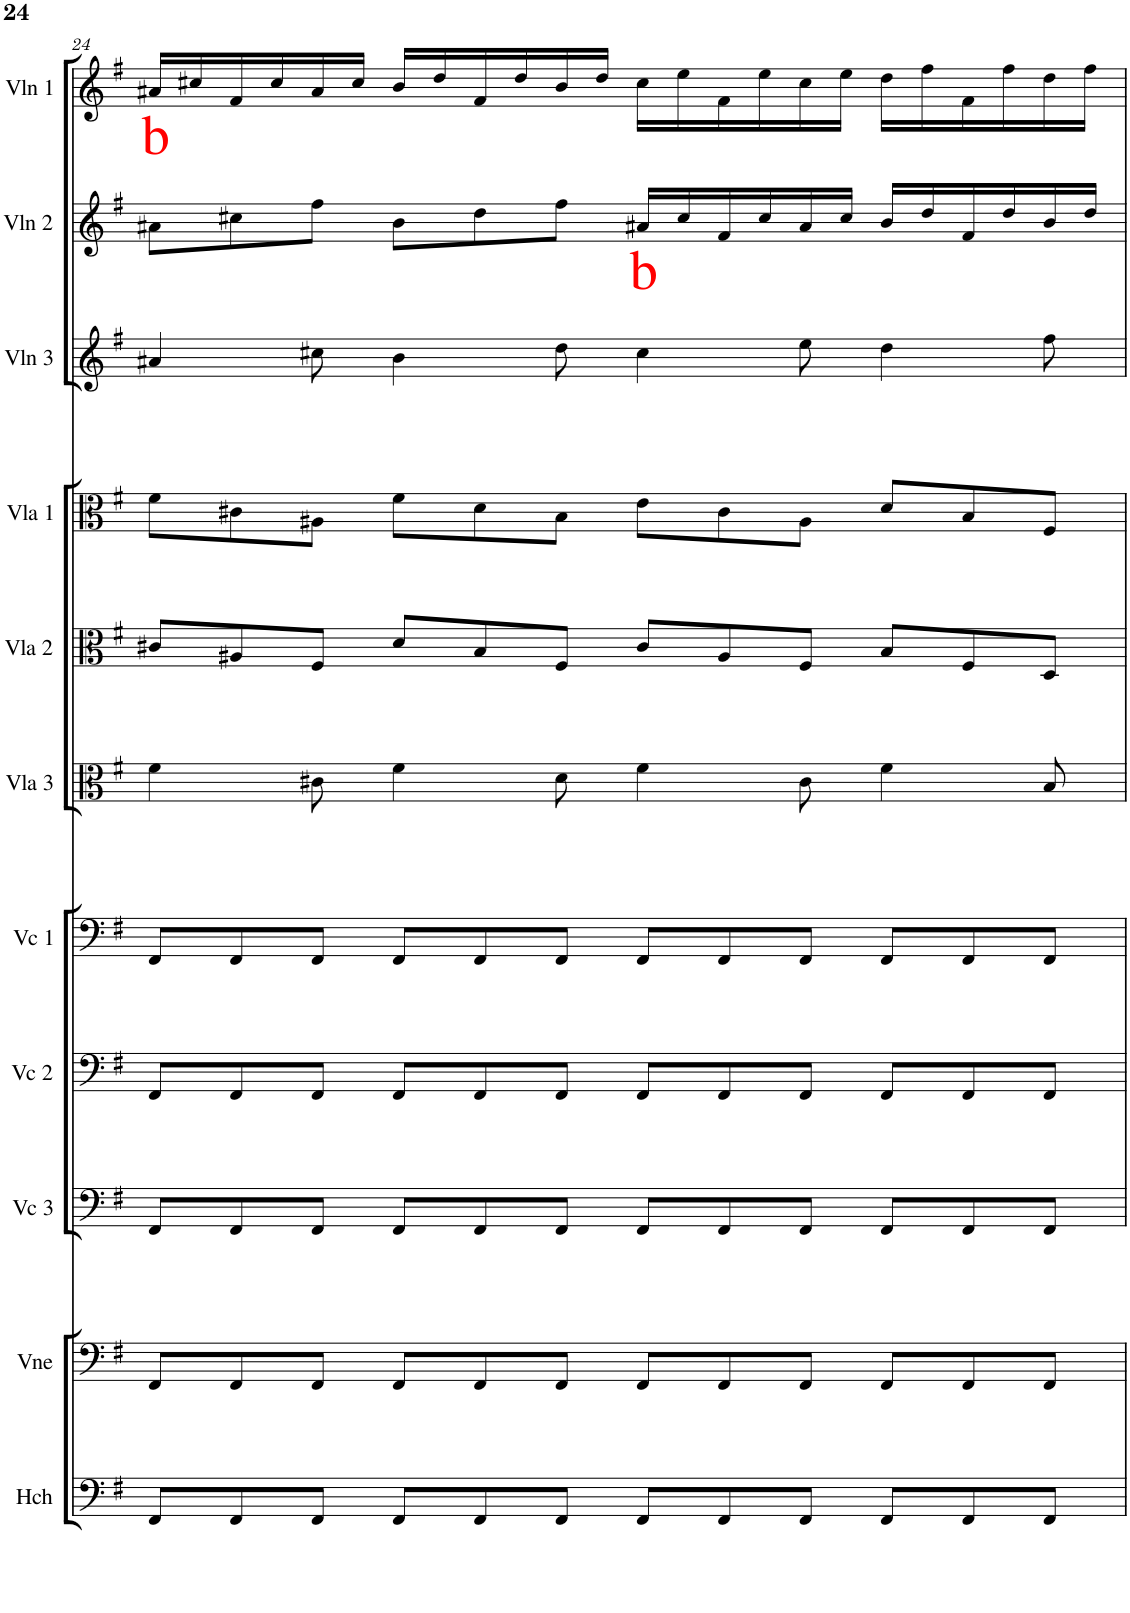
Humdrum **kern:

**kern	**kern	**kern	**kern	**kern	**kern	**kern	**kern	**kern	**kern	**text	**kern	**text
*part11	*part10	*part9	*part8	*part7	*part6	*part5	*part4	*part3	*part2	*part2	*part1	*part1
*staff11	*staff10	*staff9	*staff8	*staff7	*staff6	*staff5	*staff4	*staff3	*staff2	*staff2	*staff1	*staff1
*I"Harpsichord	*I"Violone	*I"Violoncello 3	*I"Violoncello 2	*I"Violoncello 1	*I"Viola 3	*I"Viola 2	*I"Viola 1	*I"Violin 3	*I"Violin 2	*	*I"Violin 1	*
*I'Hch	*I'Vne	*I'Vc 3	*I'Vc 2	*I'Vc 1	*I'Vla 3	*I'Vla 2	*I'Vla 1	*I'Vln 3	*I'Vln 2	*	*I'Vln 1	*
!!LO:PB:g=z
*clefF4	*clefF4	*clefF4	*clefF4	*clefF4	*clefC3	*clefC3	*clefC3	*clefG2	*clefG2	*	*clefG2	*
*	*Trd7c12	*	*	*	*	*	*	*	*	*	*	*
*k[f#]	*k[f#]	*k[f#]	*k[f#]	*k[f#]	*k[f#]	*k[f#]	*k[f#]	*k[f#]	*k[f#]	*	*k[f#]	*
*M12/8	*M12/8	*M12/8	*M12/8	*M12/8	*M12/8	*M12/8	*M12/8	*M12/8	*M12/8	*	*M12/8	*
=24	=24	=24	=24	=24	=24	=24	=24	=24	=24	=24	=24	=24
!	!	!	!	!	!	!	!	!	!	!	!	!LO:LY:b:color=#FF0000
8FF#/L	8FF#/L	8FF#/L	8FF#/L	8FF#/L	4f#\	8c#X/L	8f#\L	4a#X/	8a#X\L	.	16a#X/LL	b
.	.	.	.	.	.	.	.	.	.	.	16cc#X/	.
8FF#/	8FF#/	8FF#/	8FF#/	8FF#/	.	8A#X/	8c#X\	.	8cc#X\	.	16f#/	.
.	.	.	.	.	.	.	.	.	.	.	16cc#/	.
8FF#/J	8FF#/J	8FF#/J	8FF#/J	8FF#/J	8c#X\	8F#/J	8A#X\J	8cc#X\	8ff#\J	.	16a#/	.
.	.	.	.	.	.	.	.	.	.	.	16cc#/JJ	.
8FF#/L	8FF#/L	8FF#/L	8FF#/L	8FF#/L	4f#\	8d/L	8f#\L	4b\	8b\L	.	16b/LL	.
.	.	.	.	.	.	.	.	.	.	.	16dd/	.
8FF#/	8FF#/	8FF#/	8FF#/	8FF#/	.	8B/	8d\	.	8dd\	.	16f#/	.
.	.	.	.	.	.	.	.	.	.	.	16dd/	.
8FF#/J	8FF#/J	8FF#/J	8FF#/J	8FF#/J	8d\	8F#/J	8B\J	8dd\	8ff#\J	.	16b/	.
.	.	.	.	.	.	.	.	.	.	.	16dd/JJ	.
!	!	!	!	!	!	!	!	!	!	!LO:LY:b:color=#FF0000	!	!
8FF#/L	8FF#/L	8FF#/L	8FF#/L	8FF#/L	4f#\	8c#/L	8e\L	4cc#\	16a#X/LL	b	16cc#\LL	.
.	.	.	.	.	.	.	.	.	16cc#/	.	16ee\	.
8FF#/	8FF#/	8FF#/	8FF#/	8FF#/	.	8A#/	8c#\	.	16f#/	.	16f#\	.
.	.	.	.	.	.	.	.	.	16cc#/	.	16ee\	.
8FF#/J	8FF#/J	8FF#/J	8FF#/J	8FF#/J	8c#\	8F#/J	8A#\J	8ee\	16a#/	.	16cc#\	.
.	.	.	.	.	.	.	.	.	16cc#/JJ	.	16ee\JJ	.
8FF#/L	8FF#/L	8FF#/L	8FF#/L	8FF#/L	4f#\	8B/L	8d/L	4dd\	16b/LL	.	16dd\LL	.
.	.	.	.	.	.	.	.	.	16dd/	.	16ff#\	.
8FF#/	8FF#/	8FF#/	8FF#/	8FF#/	.	8F#/	8B/	.	16f#/	.	16f#\	.
.	.	.	.	.	.	.	.	.	16dd/	.	16ff#\	.
8FF#/J	8FF#/J	8FF#/J	8FF#/J	8FF#/J	8B/	8D/J	8F#/J	8ff#\	16b/	.	16dd\	.
.	.	.	.	.	.	.	.	.	16dd/JJ	.	16ff#\JJ	.
=	=	=	=	=	=	=	=	=	=	=	=	=
*-	*-	*-	*-	*-	*-	*-	*-	*-	*-	*-	*-	*-
